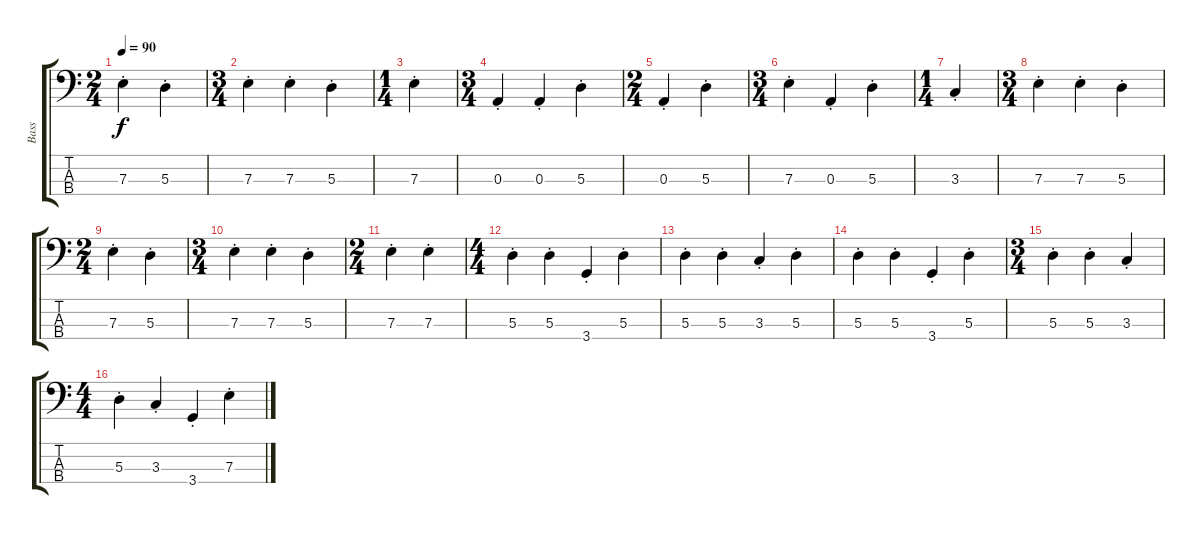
\track ("Bass" "Bass") {instrument electricbassfinger}
\staff {score tabs}
\tuning (G2 D2 A1 E1) {hide}
\ts (2 4)
\tempo 90
\clef f4
\ks c
7.3{st}.4{dy f} 5.3{st}.4 |
\ts (3 4)
7.3{st}.4 7.3{st}.4 5.3{st}.4 |
\ts (1 4)
7.3{st}.4 |
\ts (3 4)
0.3{st}.4 0.3{st}.4 5.3{st}.4 |
\ts (2 4)
0.3{st}.4 5.3{st}.4 |
\ts (3 4)
7.3{st}.4 0.3{st}.4 5.3{st}.4 |
\ts (1 4)
3.3{st}.4 |
\ts (3 4)
7.3{st}.4 7.3{st}.4 5.3{st}.4 |
\ts (2 4)
7.3{st}.4 5.3{st}.4 |
\ts (3 4)
7.3{st}.4 7.3{st}.4 5.3{st}.4 |
\ts (2 4)
7.3{st}.4 7.3{st}.4 |
\ts (4 4)
5.3{st}.4 5.3{st}.4 3.4{st}.4 5.3{st}.4 |
5.3{st}.4 5.3{st}.4 3.3{st}.4 5.3{st}.4 |
5.3{st}.4 5.3{st}.4 3.4{st}.4 5.3{st}.4 |
\ts (3 4)
5.3{st}.4 5.3{st}.4 3.3{st}.4 |
\ts (4 4)
5.3{st}.4 3.3{st}.4 3.4{st}.4 7.3{st}.4
